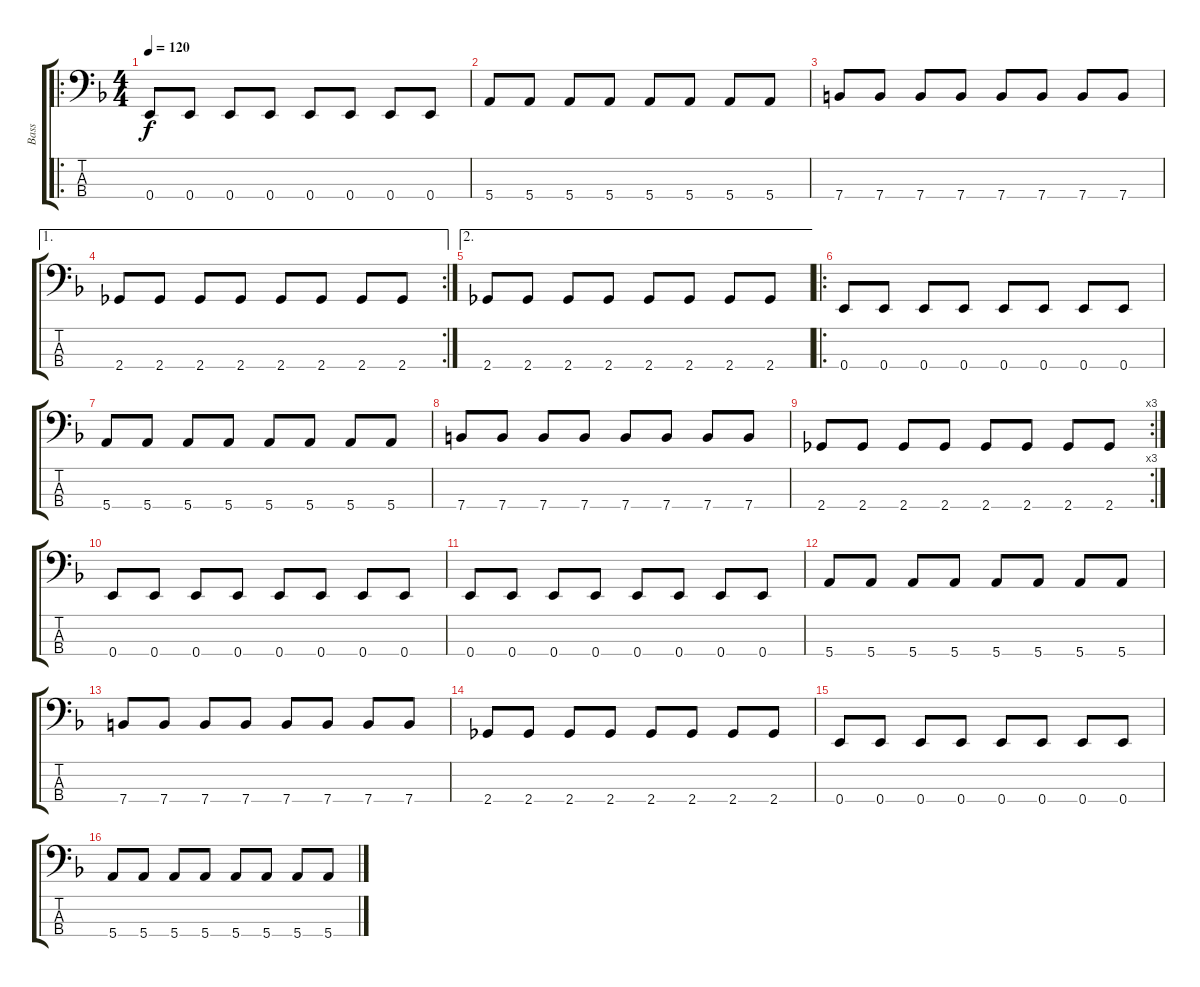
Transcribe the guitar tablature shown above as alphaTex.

\track ("Bass" "Bass") {instrument electricbasspick}
\staff {score tabs}
\tuning (G2 D2 A1 E1) {hide}
\ro
\ts (4 4)
\tempo 120
\clef f4
\ks f
0.4.8{dy f} 0.4.8 0.4.8 0.4.8 0.4.8 0.4.8 0.4.8 0.4.8 |
5.4.8 5.4.8 5.4.8 5.4.8 5.4.8 5.4.8 5.4.8 5.4.8 |
7.4.8 7.4.8 7.4.8 7.4.8 7.4.8 7.4.8 7.4.8 7.4.8 |
\ae 1
\rc 2
2.4.8 2.4.8 2.4.8 2.4.8 2.4.8 2.4.8 2.4.8 2.4.8 |
\ae 2
2.4.8 2.4.8 2.4.8 2.4.8 2.4.8 2.4.8 2.4.8 2.4.8 |
\ro
0.4.8 0.4.8 0.4.8 0.4.8 0.4.8 0.4.8 0.4.8 0.4.8 |
5.4.8 5.4.8 5.4.8 5.4.8 5.4.8 5.4.8 5.4.8 5.4.8 |
7.4.8 7.4.8 7.4.8 7.4.8 7.4.8 7.4.8 7.4.8 7.4.8 |
\rc 3
2.4.8 2.4.8 2.4.8 2.4.8 2.4.8 2.4.8 2.4.8 2.4.8 |
0.4.8 0.4.8 0.4.8 0.4.8 0.4.8 0.4.8 0.4.8 0.4.8 |
0.4.8 0.4.8 0.4.8 0.4.8 0.4.8 0.4.8 0.4.8 0.4.8 |
5.4.8 5.4.8 5.4.8 5.4.8 5.4.8 5.4.8 5.4.8 5.4.8 |
7.4.8 7.4.8 7.4.8 7.4.8 7.4.8 7.4.8 7.4.8 7.4.8 |
2.4.8 2.4.8 2.4.8 2.4.8 2.4.8 2.4.8 2.4.8 2.4.8 |
0.4.8 0.4.8 0.4.8 0.4.8 0.4.8 0.4.8 0.4.8 0.4.8 |
5.4.8 5.4.8 5.4.8 5.4.8 5.4.8 5.4.8 5.4.8 5.4.8
